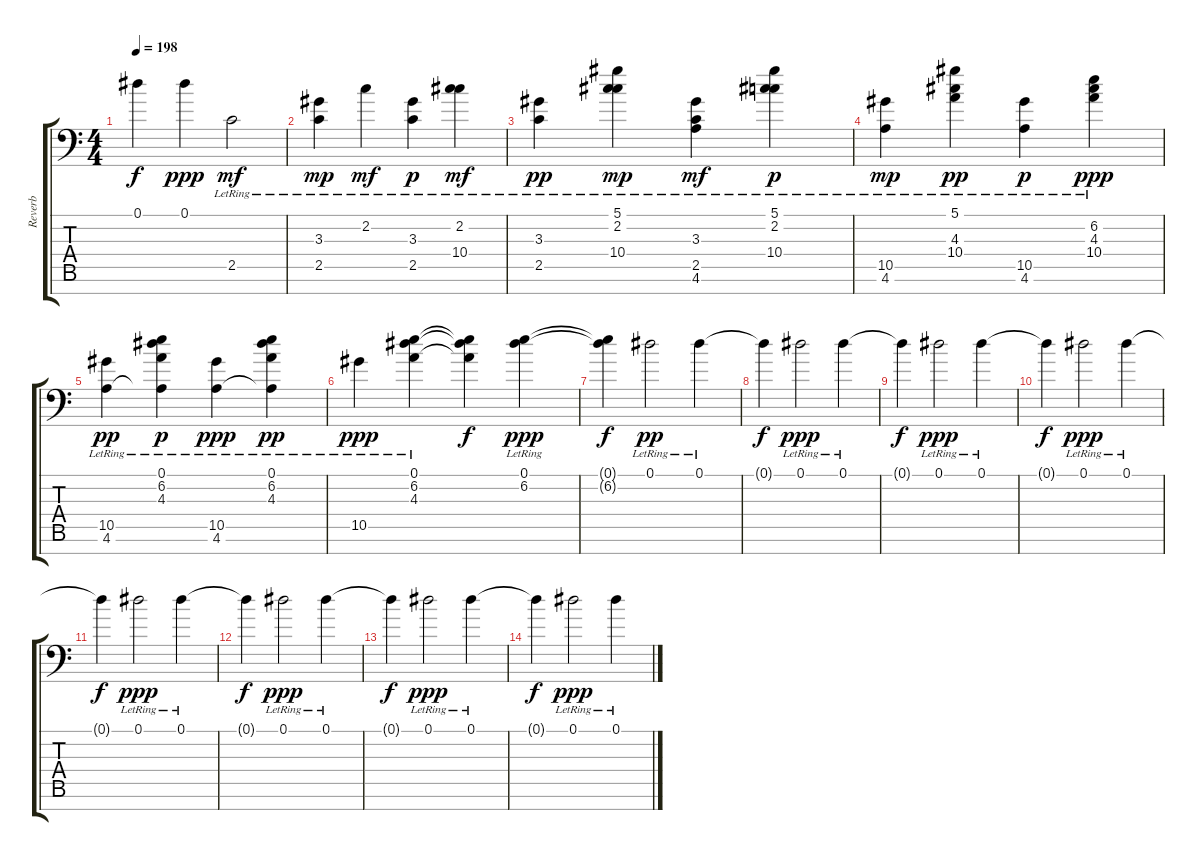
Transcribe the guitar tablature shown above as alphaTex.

\track ("Reverb" "Reverb") {instrument electricguitarjazz}
\staff {score tabs}
\tuning (Eb4 Bb3 F3 Eb3 Bb2 F2 Ab1) {hide}
\ts (4 4)
\tempo 198
\clef f4
\ks c
0.1{t}.4{dy f} 0.1.4{dy ppp} 2.5{lr}.2{dy mf} |
(3.3{lr} 2.5{lr}).4{dy mp} 2.2{lr}.4{dy mf} (3.3{lr} 2.5{lr}).4{dy p} (2.2{lr} 10.4{lr}).4{dy mf} |
(3.3{lr} 2.5{lr}).4{dy pp} (5.1 2.2{lr} 10.4{lr}).4{dy mp} (3.3{lr} 2.5{lr} 4.6{lr}).4{dy mf} (5.1 2.2{lr} 10.4{lr}).4{dy p} |
(10.5{lr} 4.6{lr}).4{dy mp} (5.1{lr} 4.3{lr} 10.4{lr}).4{dy pp} (10.5{lr} 4.6{lr}).4{dy p} (6.2{lr} 4.3{lr} 10.4{lr}).4{dy ppp} |
(10.5{lr} 4.6{lr}).4{dy pp} (0.1{lr} 6.2{lr} 4.3{lr} 4.6{t}).4{dy p} (10.5{lr} 4.6{lr}).4{dy ppp} (0.1{lr} 6.2{lr} 4.3{lr} 4.6{t}).4{dy pp} |
10.5{lr}.4{dy ppp} (0.1{lr} 6.2{lr} 4.3{lr}).4 (0.1{t} 6.2{t} 4.3{t}).4{dy f} (0.1{lr} 6.2{lr}).4{dy ppp} |
(0.1{t} 6.2{t}).4{dy f volume 7} 0.1{lr}.2{dy pp} 0.1{lr}.4 |
0.1{t}.4{dy f} 0.1{lr}.2{dy ppp} 0.1{lr}.4 |
0.1{t}.4{dy f} 0.1{lr}.2{dy ppp} 0.1{lr}.4 |
0.1{t}.4{dy f} 0.1{lr}.2{dy ppp} 0.1{lr}.4 |
0.1{t}.4{dy f volume 0} 0.1{lr}.2{dy ppp} 0.1{lr}.4 |
0.1{t}.4{dy f} 0.1{lr}.2{dy ppp} 0.1{lr}.4 |
0.1{t}.4{dy f} 0.1{lr}.2{dy ppp} 0.1{lr}.4 |
0.1{t}.4{dy f} 0.1{lr}.2{dy ppp} 0.1{lr}.4
